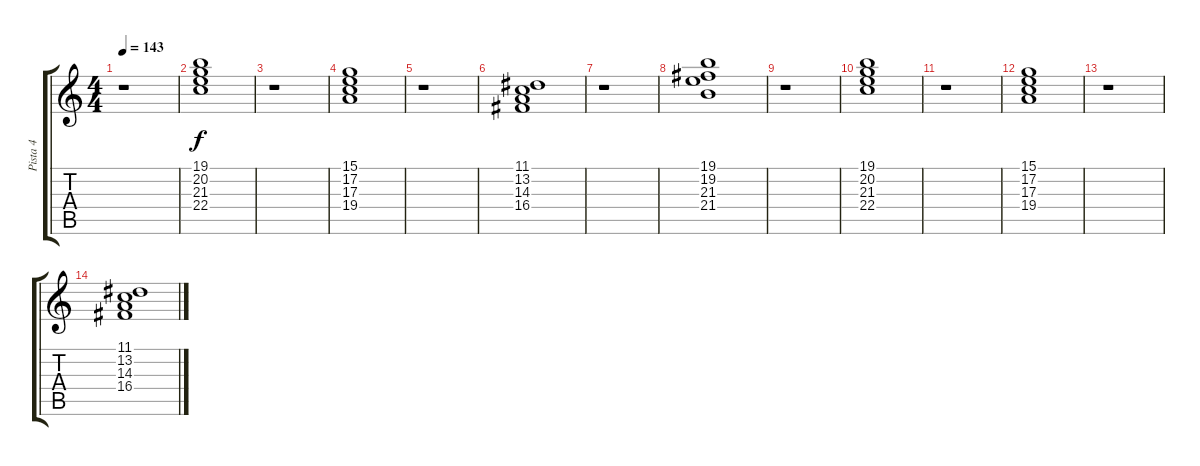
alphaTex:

\track ("Pista 4" "Pista 4") {instrument stringensemble1}
\staff {score tabs}
\tuning (E4 B3 G3 D3 A2 E2) {hide}
\ts (4 4)
\tempo 143
\clef g2
\ks c
r.1{dy f} |
(19.1 20.2 21.3 22.4).1 |
r.1 |
(15.1 17.2 17.3 19.4).1 |
r.1 |
(11.1 13.2 14.3 16.4).1 |
r.1 |
(19.1 19.2 21.3 21.4).1 |
r.1 |
(19.1 20.2 21.3 22.4).1 |
r.1 |
(15.1 17.2 17.3 19.4).1 |
r.1 |
(11.1 13.2 14.3 16.4).1
